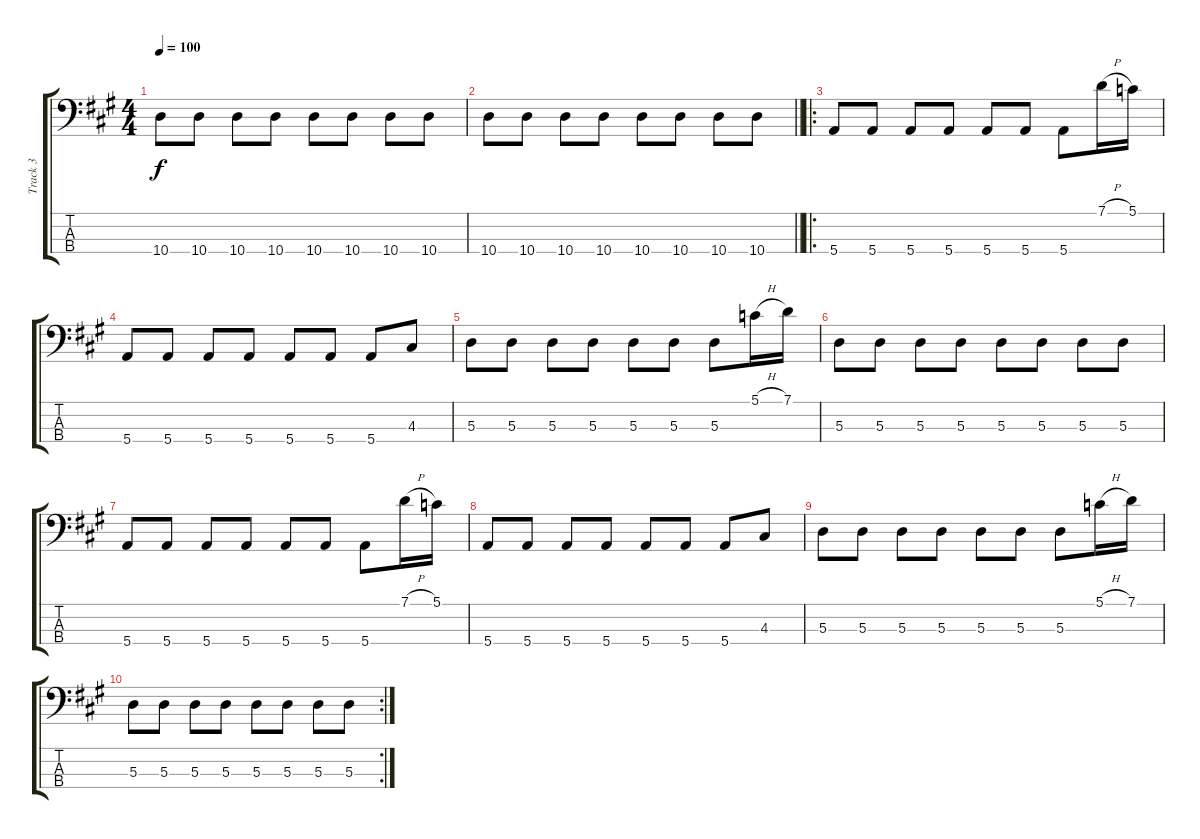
\track ("Track 3" "Track 3") {instrument electricbassfinger}
\staff {score tabs}
\tuning (G2 D2 A1 E1) {hide}
\ts (4 4)
\tempo 100
\clef f4
\ks a
10.4.8{dy f} 10.4.8 10.4.8 10.4.8 10.4.8 10.4.8 10.4.8 10.4.8 |
\barLineRight lightlight
10.4.8 10.4.8 10.4.8 10.4.8 10.4.8 10.4.8 10.4.8 10.4.8 |
\ro
5.4.8 5.4.8 5.4.8 5.4.8 5.4.8 5.4.8 5.4.8 7.1{h}.16 5.1.16 |
5.4.8 5.4.8 5.4.8 5.4.8 5.4.8 5.4.8 5.4.8 4.3.8 |
5.3.8 5.3.8 5.3.8 5.3.8 5.3.8 5.3.8 5.3.8 5.1{h}.16 7.1.16 |
5.3.8 5.3.8 5.3.8 5.3.8 5.3.8 5.3.8 5.3.8 5.3.8 |
5.4.8 5.4.8 5.4.8 5.4.8 5.4.8 5.4.8 5.4.8 7.1{h}.16 5.1.16 |
5.4.8 5.4.8 5.4.8 5.4.8 5.4.8 5.4.8 5.4.8 4.3.8 |
5.3.8 5.3.8 5.3.8 5.3.8 5.3.8 5.3.8 5.3.8 5.1{h}.16 7.1.16 |
\rc 2
5.3.8 5.3.8 5.3.8 5.3.8 5.3.8 5.3.8 5.3.8 5.3.8
